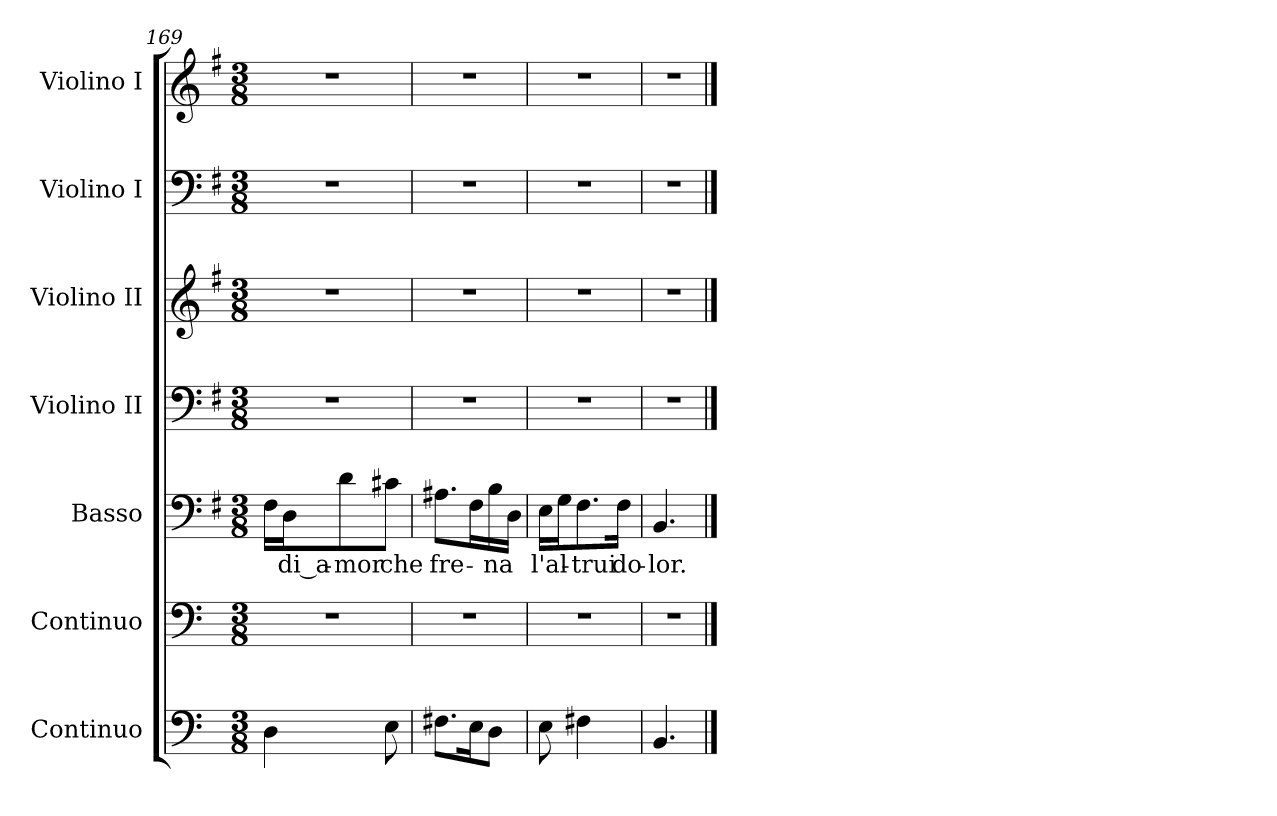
**kern	**kern	**kern	**text	**kern	**kern	**kern	**kern
*part7	*part6	*part5	*part5	*part4	*part3	*part2	*part1
*staff7	*staff6	*staff5	*staff5	*staff4	*staff3	*staff2	*staff1
*I"Continuo	*I"Continuo	*I"Basso	*	*I"Violino II	*I"Violino II	*I"Violino I	*I"Violino I
*	*	*I'B.	*	*I'Vln. II	*I'Vln. II	*I'Vln. I	*I'Vln. I
*clefF4	*clefF4	*clefF4	*	*clefF4	*clefG2	*clefF4	*clefG2
*k[]	*k[]	*k[f#]	*	*k[f#]	*k[f#]	*k[f#]	*k[f#]
*a:	*a:	*e:	*	*e:	*e:	*e:	*e:
*M3/8	*M3/8	*M3/8	*	*M3/8	*M3/8	*M3/8	*M3/8
=169	=169	=169	=169	=169	=169	=169	=169
!	!LO:N:vis=1	!	!	!LO:N:vis=1	!LO:N:vis=1	!LO:N:vis=1	!LO:N:vis=1
4Di\	4.r	16F#i\LL	.	4.r	4.r	4.r	4.r
!	!	!	!LO:LY:b:color=#000000	!	!	!	!
.	.	16Di\J	di_a-	.	.	.	.
!	!	!	!LO:LY:b:color=#000000	!	!	!	!
.	.	8di\	-mor	.	.	.	.
!	!	!	!LO:LY:b:color=#000000	!	!	!	!
8Ei\	.	8c#Xi\J	che	.	.	.	.
=170	=170	=170	=170	=170	=170	=170	=170
!	!LO:N:vis=1	!	!	!	!	!	!
!	!	!	!LO:LY:b:color=#000000	!LO:N:vis=1	!LO:N:vis=1	!LO:N:vis=1	!LO:N:vis=1
8.F#i\L	4.r	8.A#Xi\L	fre-	4.r	4.r	4.r	4.r
16Ei\k	.	16F#i\L	.	.	.	.	.
!	!	!	!LO:LY:b:color=#000000	!	!	!	!
8Di\J	.	16Bi\	-na	.	.	.	.
.	.	16Di\JJ	.	.	.	.	.
=171	=171	=171	=171	=171	=171	=171	=171
!	!LO:N:vis=1	!	!	!	!	!	!
!	!	!	!LO:LY:b:color=#000000	!LO:N:vis=1	!LO:N:vis=1	!LO:N:vis=1	!LO:N:vis=1
8Ei\	4.r	16Ei\LL	l'al-	4.r	4.r	4.r	4.r
.	.	16Gi\J	.	.	.	.	.
!	!	!	!LO:LY:b:color=#000000	!	!	!	!
4F#i\	.	8.F#i\	-trui	.	.	.	.
!	!	!	!LO:LY:b:color=#000000	!	!	!	!
.	.	16F#i\Jk	do-	.	.	.	.
=172	=172	=172	=172	=172	=172	=172	=172
!	!LO:N:vis=1	!	!	!	!	!	!
!	!	!	!LO:LY:b:color=#000000	!LO:N:vis=1	!LO:N:vis=1	!LO:N:vis=1	!LO:N:vis=1
4.BBi/	4.r	4.BBi/	-lor.	4.r	4.r	4.r	4.r
==	==	==	==	==	==	==	==
*-	*-	*-	*-	*-	*-	*-	*-
